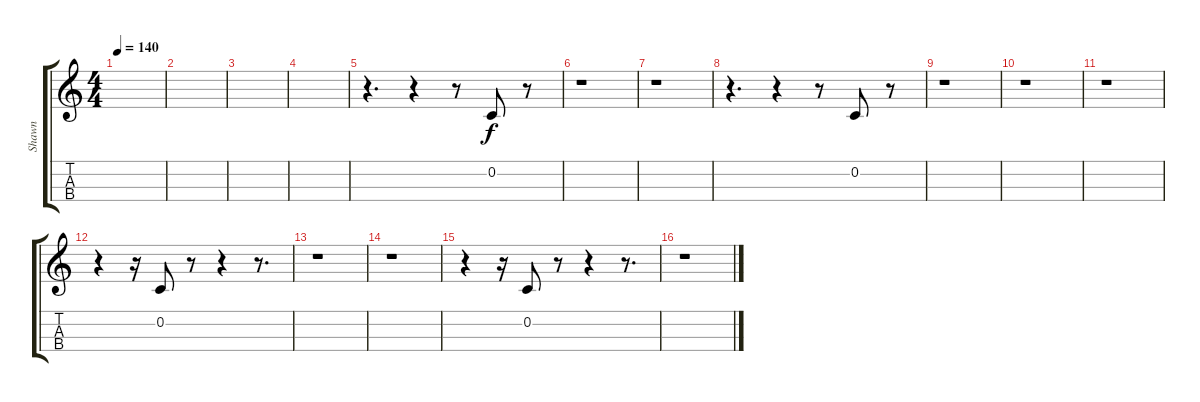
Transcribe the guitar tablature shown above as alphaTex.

\track ("Shawn" "Shawn") {instrument timpani}
\staff {score tabs}
\tuning (C5 C4 C3 C2) {hide}
\ts (4 4)
\tempo 140
\clef g2
\ks c
|
|
|
|
r.4{d} r.4 r.8 0.2.8 r.8 |
r.1 |
r.1 |
r.4{d} r.4 r.8 0.2.8 r.8 |
r.1 |
r.1 |
r.1 |
r.4 r.16 0.2.8 r.8 r.4 r.8{d} |
r.1 |
r.1 |
r.4 r.16 0.2.8 r.8 r.4 r.8{d} |
r.1
